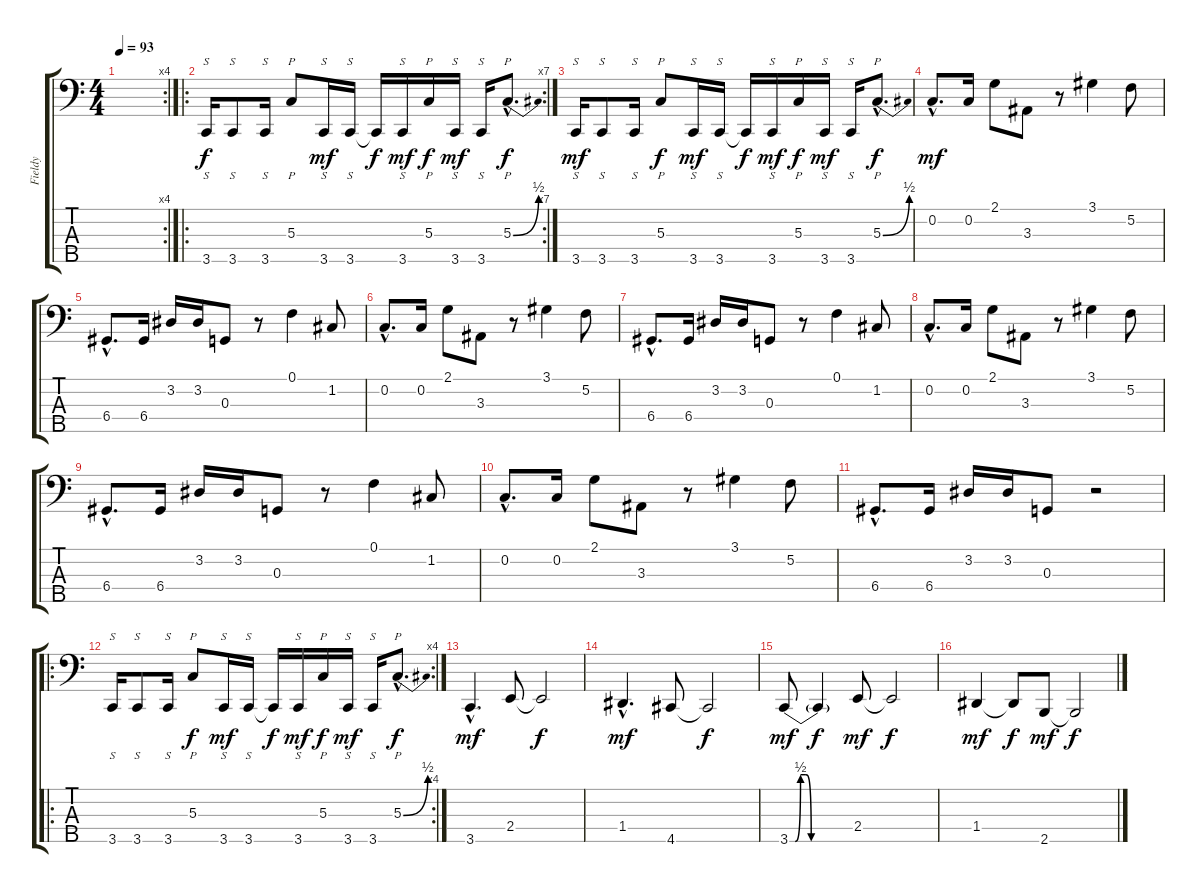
\track ("Fieldy" "Fieldy") {instrument slapbass1}
\staff {score tabs}
\tuning (F2 C2 G1 D1 A0) {hide}
\rc 4
\ts (4 4)
\tempo 93
\clef f4
\ks c
|
\ro
\rc 7
3.5.16{s} 3.5.8{s} 3.5.16{s} 5.3.8{p dy f} 3.5.16{s dy mf} 3.5.16{s} 3.5{t}.16{dy f} 3.5.16{s dy mf} 5.3.16{p dy f} 3.5.16{s dy mf} 3.5.16{s} 5.3{be (bend 0 0 60 2) hac}.8{p d dy f} |
3.5.16{s dy mf} 3.5.8{s} 3.5.16{s} 5.3.8{p dy f} 3.5.16{s dy mf} 3.5.16{s} 3.5{t}.16{dy f} 3.5.16{s dy mf} 5.3.16{p dy f} 3.5.16{s dy mf} 3.5.16{s} 5.3{be (bend 0 0 60 2) hac}.8{p d dy f} |
0.2{hac}.8{d dy mf} 0.2.16 2.1.8 3.3.8 r.8 3.1.4 5.2.8 |
6.4{hac}.8{d} 6.4.16 3.2.16 3.2.16 0.3.8 r.8 0.1.4 1.2.8 |
0.2{hac}.8{d} 0.2.16 2.1.8 3.3.8 r.8 3.1.4 5.2.8 |
6.4{hac}.8{d} 6.4.16 3.2.16 3.2.16 0.3.8 r.8 0.1.4 1.2.8 |
0.2{hac}.8{d} 0.2.16 2.1.8 3.3.8 r.8 3.1.4 5.2.8 |
6.4{hac}.8{d} 6.4.16 3.2.16 3.2.16 0.3.8 r.8 0.1.4 1.2.8 |
0.2{hac}.8{d} 0.2.16 2.1.8 3.3.8 r.8 3.1.4 5.2.8 |
6.4{hac}.8{d} 6.4.16 3.2.16 3.2.16 0.3.8 r.2 |
\ro
\rc 4
3.5.16{s} 3.5.8{s} 3.5.16{s} 5.3.8{p dy f} 3.5.16{s dy mf} 3.5.16{s} 3.5{t}.16{dy f} 3.5.16{s dy mf} 5.3.16{p dy f} 3.5.16{s dy mf} 3.5.16{s} 5.3{be (bend 0 0 60 2) hac}.8{p d dy f} |
3.5{hac}.4{d dy mf} 2.4.8 2.4{t}.2{dy f} |
1.4{hac}.4{d dy mf} 4.5.8 4.5{t}.2{dy f} |
3.5{be (custom 0 0 5 0 10 2 15 2 20 0 30 0 60 0)}.8{dy mf} 3.5{t}.4{dy f} 2.4.8{dy mf} 2.4{t}.2{dy f} |
1.4.4{dy mf} 1.4{t}.8{dy f} 2.5.8{dy mf} 2.5{t}.2{dy f}
